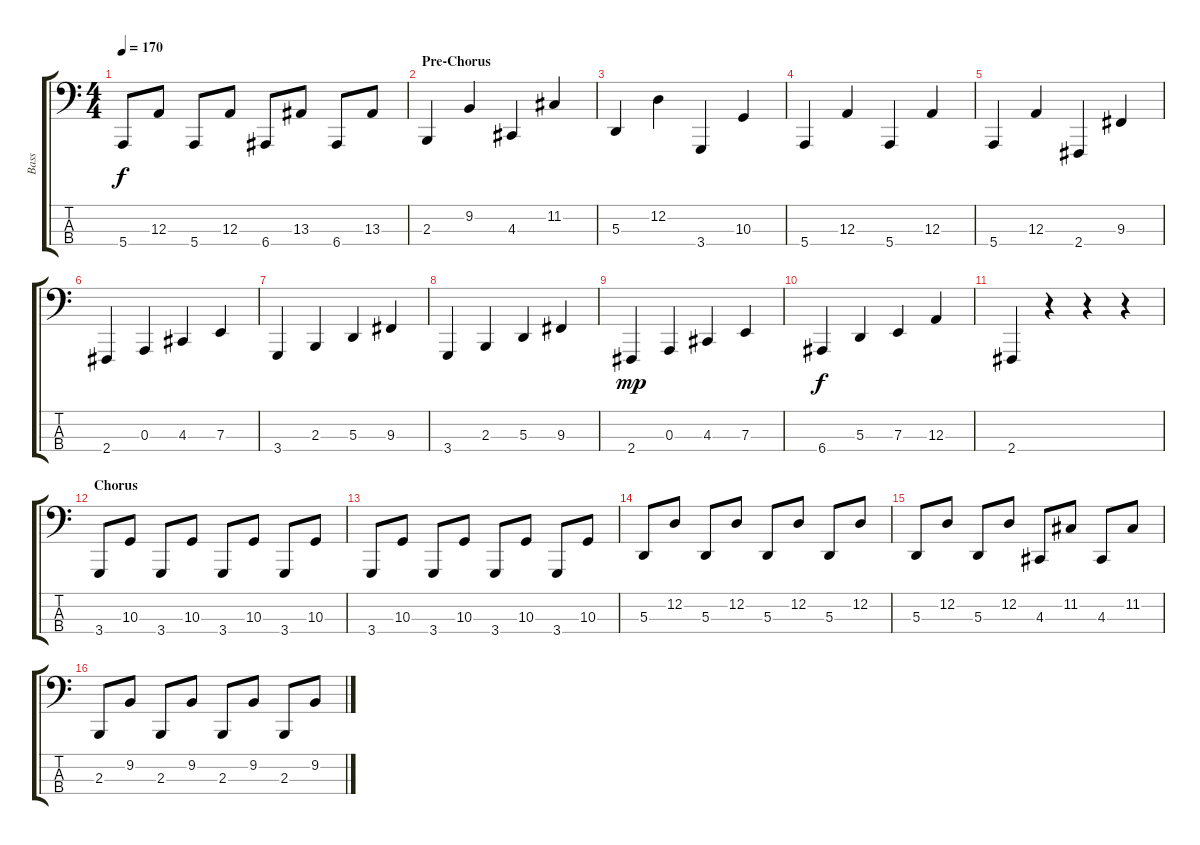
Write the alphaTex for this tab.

\track ("Bass" "Bass") {instrument acousticgrandpiano}
\staff {score tabs}
\tuning (G2 D2 A1 E1) {hide}
\ts (4 4)
\tempo 170
\clef f4
\ks c
5.4.8{dy f} 12.3.8 5.4.8 12.3.8 6.4.8 13.3.8 6.4.8 13.3.8 |
\section ("" "Pre-Chorus")
2.3.4 9.2.4 4.3.4 11.2.4 |
5.3.4 12.2.4 3.4.4 10.3.4 |
5.4.4 12.3.4 5.4.4 12.3.4 |
5.4.4 12.3.4 2.4.4 9.3.4 |
2.4.4 0.3.4 4.3.4 7.3.4 |
3.4.4 2.3.4 5.3.4 9.3.4 |
3.4.4 2.3.4 5.3.4 9.3.4 |
2.4.4{dy mp} 0.3.4 4.3.4 7.3.4 |
6.4.4{dy f} 5.3.4 7.3.4 12.3.4 |
2.4.4 r.4 r.4 r.4 |
\section ("" "Chorus")
3.4.8 10.3.8 3.4.8 10.3.8 3.4.8 10.3.8 3.4.8 10.3.8 |
3.4.8 10.3.8 3.4.8 10.3.8 3.4.8 10.3.8 3.4.8 10.3.8 |
5.3.8 12.2.8 5.3.8 12.2.8 5.3.8 12.2.8 5.3.8 12.2.8 |
5.3.8 12.2.8 5.3.8 12.2.8 4.3.8 11.2.8 4.3.8 11.2.8 |
2.3.8 9.2.8 2.3.8 9.2.8 2.3.8 9.2.8 2.3.8 9.2.8
